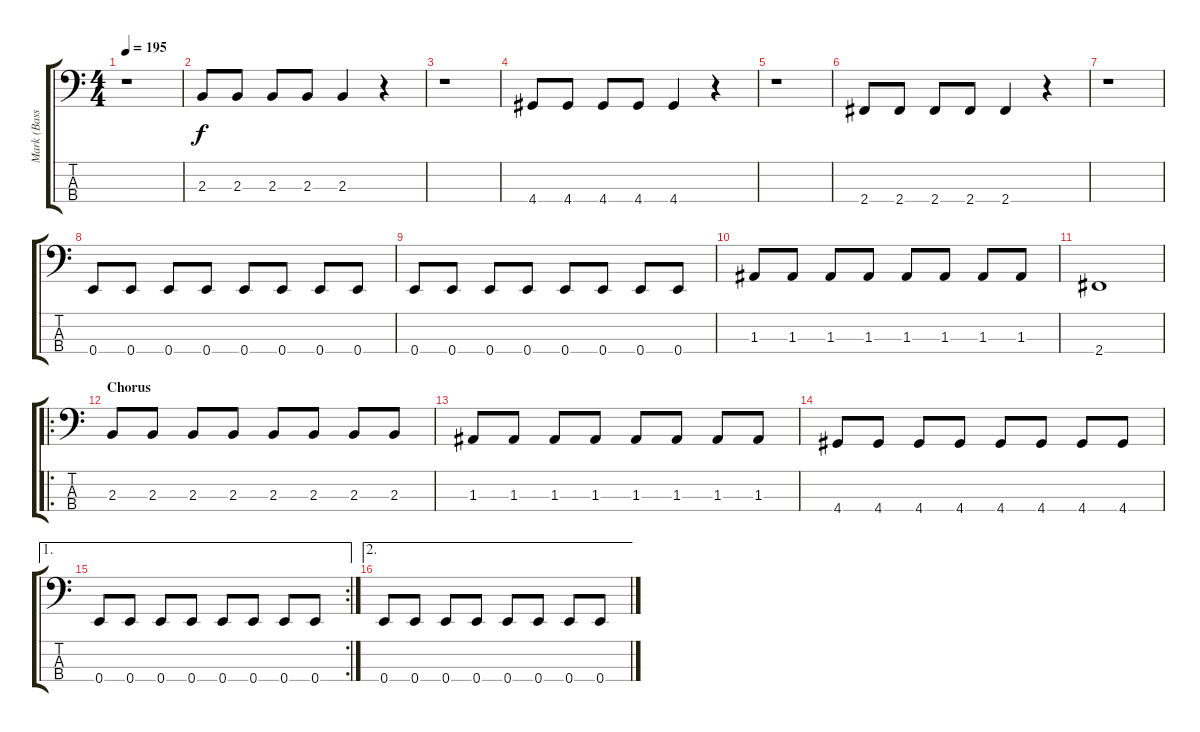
\track ("Mark (Bass)" "Mark (Bass") {instrument electricbasspick}
\staff {score tabs}
\tuning (G2 D2 A1 E1) {hide}
\ts (4 4)
\tempo 195
\clef f4
\ks c
r.1{dy f} |
2.3.8 2.3.8 2.3.8 2.3.8 2.3.4 r.4 |
r.1 |
4.4.8 4.4.8 4.4.8 4.4.8 4.4.4 r.4 |
r.1 |
2.4.8 2.4.8 2.4.8 2.4.8 2.4.4 r.4 |
r.1 |
0.4.8 0.4.8 0.4.8 0.4.8 0.4.8 0.4.8 0.4.8 0.4.8 |
0.4.8 0.4.8 0.4.8 0.4.8 0.4.8 0.4.8 0.4.8 0.4.8 |
1.3.8 1.3.8 1.3.8 1.3.8 1.3.8 1.3.8 1.3.8 1.3.8 |
2.4.1 |
\ro
\section ("" "Chorus")
2.3.8 2.3.8 2.3.8 2.3.8 2.3.8 2.3.8 2.3.8 2.3.8 |
1.3.8 1.3.8 1.3.8 1.3.8 1.3.8 1.3.8 1.3.8 1.3.8 |
4.4.8 4.4.8 4.4.8 4.4.8 4.4.8 4.4.8 4.4.8 4.4.8 |
\ae 1
\rc 2
0.4.8 0.4.8 0.4.8 0.4.8 0.4.8 0.4.8 0.4.8 0.4.8 |
\ae 2
0.4.8 0.4.8 0.4.8 0.4.8 0.4.8 0.4.8 0.4.8 0.4.8
